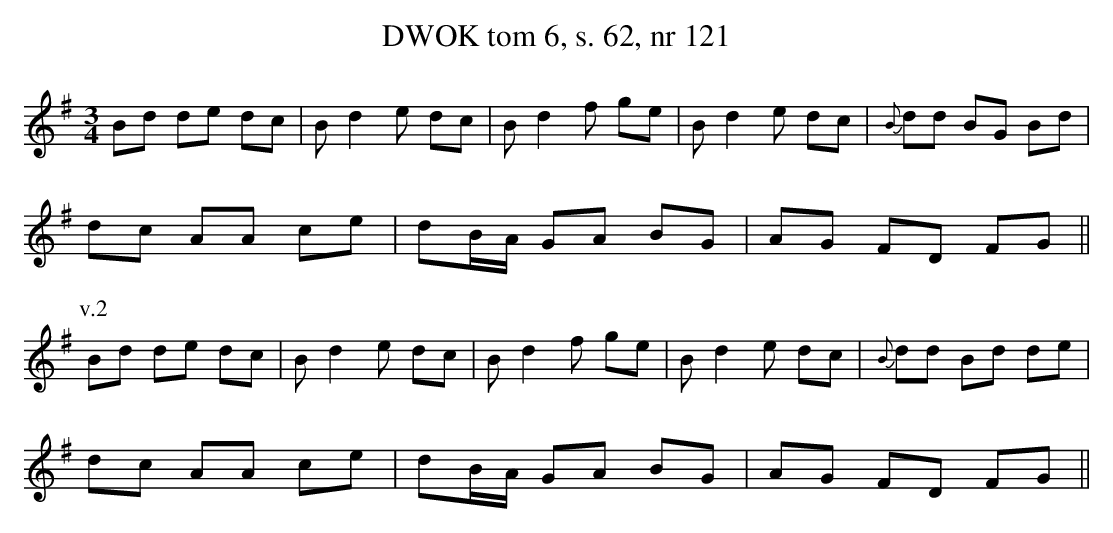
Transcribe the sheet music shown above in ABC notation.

X:1
T:DWOK tom 6, s. 62, nr 121
L:1/16
M:3/4
K:G
B2d2 d2e2 d2c2|B2d4e2 d2c2|B2d4f2 g2e2|B2d4e2 d2c2|{B}d2d2 B2G2 B2d2|
d2c2 A2A2 c2e2|d2BA G2A2 B2G2|A2G2 F2D2 F2G2||
P:v.2
B2d2 d2e2 d2c2|B2d4e2 d2c2|B2d4f2 g2e2|B2d4e2 d2c2|{B}d2d2 B2d2 d2e2|
d2c2 A2A2 c2e2|d2BA G2A2 B2G2|A2G2 F2D2 F2G2||
